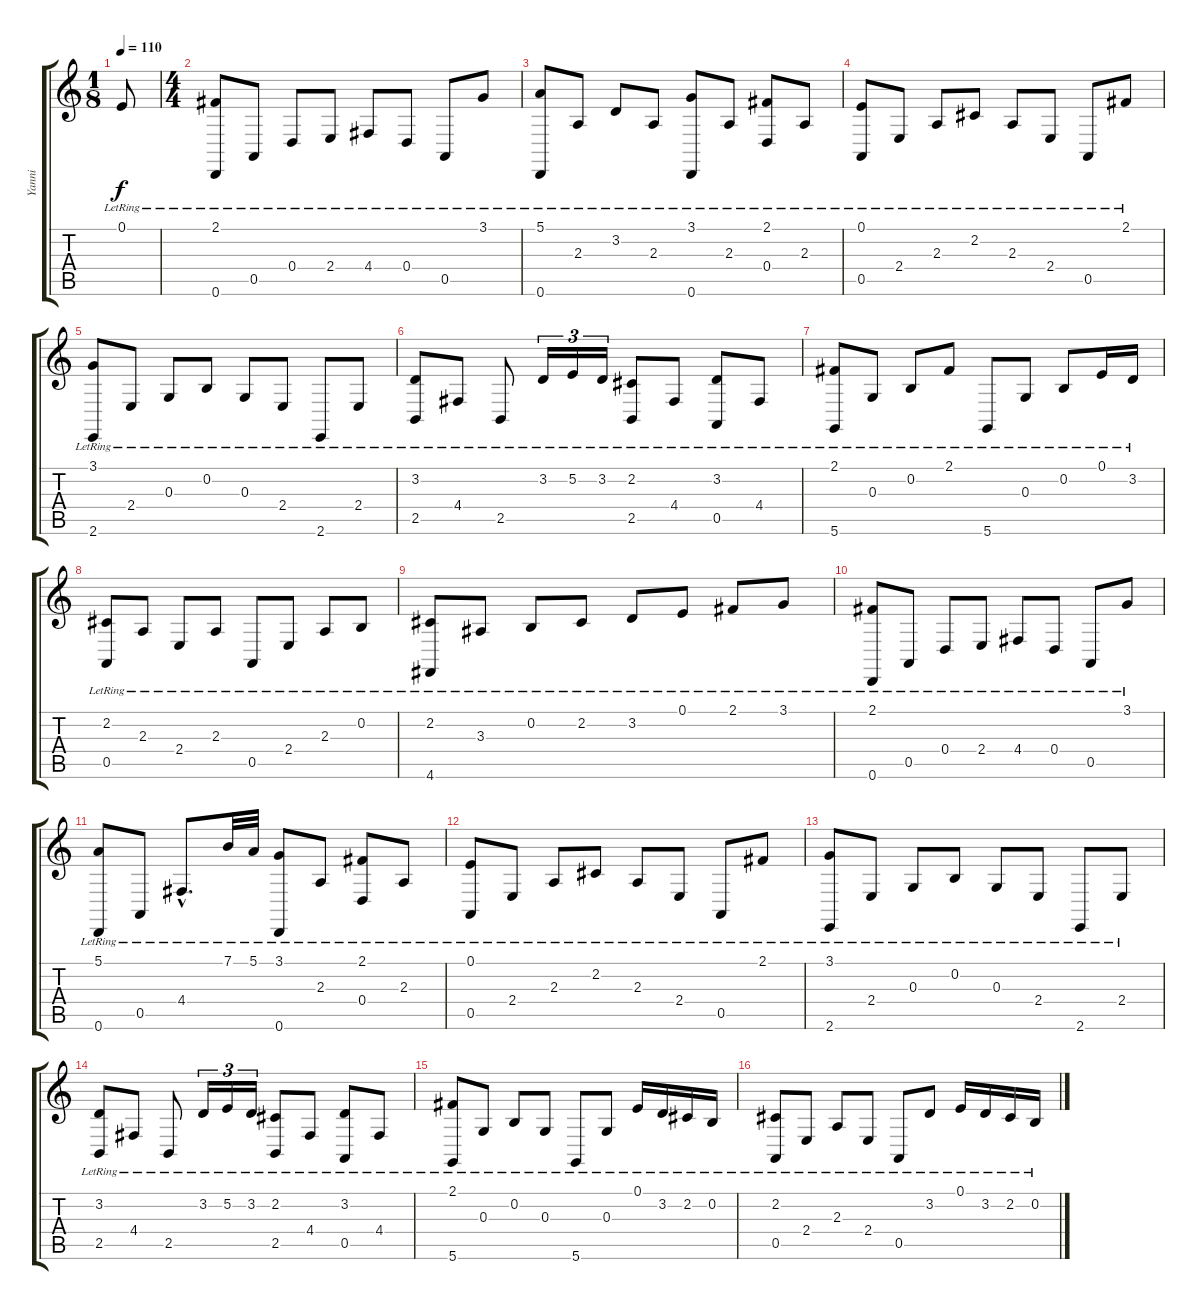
\track ("Yanni" "Yanni") {instrument acousticgrandpiano}
\staff {score tabs}
\tuning (E4 B3 G3 D3 A2 D2) {hide}
\ts (1 8)
\tempo 110
\clef g2
\ks c
0.1{lr}.8{dy f instrument acousticgrandpiano} |
\ts (4 4)
(2.1{lr} 0.6{lr}).8 0.5{lr}.8 0.4{lr}.8 2.4{lr}.8 4.4{lr}.8 0.4{lr}.8 0.5{lr}.8 3.1{lr}.8 |
(5.1{lr} 0.6{lr}).8 2.3{lr}.8 3.2{lr}.8 2.3{lr}.8 (3.1{lr} 0.6{lr}).8 2.3{lr}.8 (2.1{lr} 0.4{lr}).8 2.3{lr}.8 |
(0.1{lr} 0.5{lr}).8 2.4{lr}.8 2.3{lr}.8 2.2{lr}.8 2.3{lr}.8 2.4{lr}.8 0.5{lr}.8 2.1{lr}.8 |
(3.1{lr} 2.6{lr}).8 2.4{lr}.8 0.3{lr}.8 0.2{lr}.8 0.3{lr}.8 2.4{lr}.8 2.6{lr}.8 2.4{lr}.8 |
(3.2{lr} 2.5{lr}).8 4.4{lr}.8 2.5{lr}.8 3.2{lr}.16{tu (3 2)} 5.2{lr}.16{tu (3 2)} 3.2{lr}.16{tu (3 2)} (2.2{lr} 2.5{lr}).8 4.4{lr}.8 (3.2{lr} 0.5{lr}).8 4.4{lr}.8 |
(2.1{lr} 5.6{lr}).8 0.3{lr}.8 0.2{lr}.8 2.1{lr}.8 5.6{lr}.8 0.3{lr}.8 0.2{lr}.8 0.1{lr}.16 3.2{lr}.16 |
(2.2{lr} 0.5{lr}).8 2.3{lr}.8 2.4{lr}.8 2.3{lr}.8 0.5{lr}.8 2.4{lr}.8 2.3{lr}.8 0.2{lr}.8 |
(2.2{lr} 4.6{lr}).8 3.3{lr}.8 0.2{lr}.8 2.2{lr}.8 3.2{lr}.8 0.1{lr}.8 2.1{lr}.8 3.1{lr}.8 |
(2.1{lr} 0.6{lr}).8 0.5{lr}.8 0.4{lr}.8 2.4{lr}.8 4.4{lr}.8 0.4{lr}.8 0.5{lr}.8 3.1{lr}.8 |
(5.1{lr} 0.6{lr}).8 0.5{lr}.8 4.4{hac lr}.8{d} 7.1{lr}.32 5.1{lr}.32 (3.1{lr} 0.6{lr}).8 2.3{lr}.8 (2.1{lr} 0.4{lr}).8 2.3{lr}.8 |
(0.1{lr} 0.5{lr}).8 2.4{lr}.8 2.3{lr}.8 2.2{lr}.8 2.3{lr}.8 2.4{lr}.8 0.5{lr}.8 2.1{lr}.8 |
(3.1{lr} 2.6{lr}).8 2.4{lr}.8 0.3{lr}.8 0.2{lr}.8 0.3{lr}.8 2.4{lr}.8 2.6{lr}.8 2.4{lr}.8 |
(3.2{lr} 2.5{lr}).8 4.4{lr}.8 2.5{lr}.8 3.2{lr}.16{tu (3 2)} 5.2{lr}.16{tu (3 2)} 3.2{lr}.16{tu (3 2)} (2.2{lr} 2.5{lr}).8 4.4{lr}.8 (3.2{lr} 0.5{lr}).8 4.4{lr}.8 |
(2.1{lr} 5.6{lr}).8 0.3{lr}.8 0.2{lr}.8 0.3{lr}.8 5.6{lr}.8 0.3{lr}.8 0.1{lr}.16 3.2{lr}.16 2.2{lr}.16 0.2{lr}.16 |
(2.2{lr} 0.5{lr}).8 2.4{lr}.8 2.3{lr}.8 2.4{lr}.8 0.5{lr}.8 3.2{lr}.8 0.1{lr}.16 3.2{lr}.16 2.2{lr}.16 0.2{lr}.16
